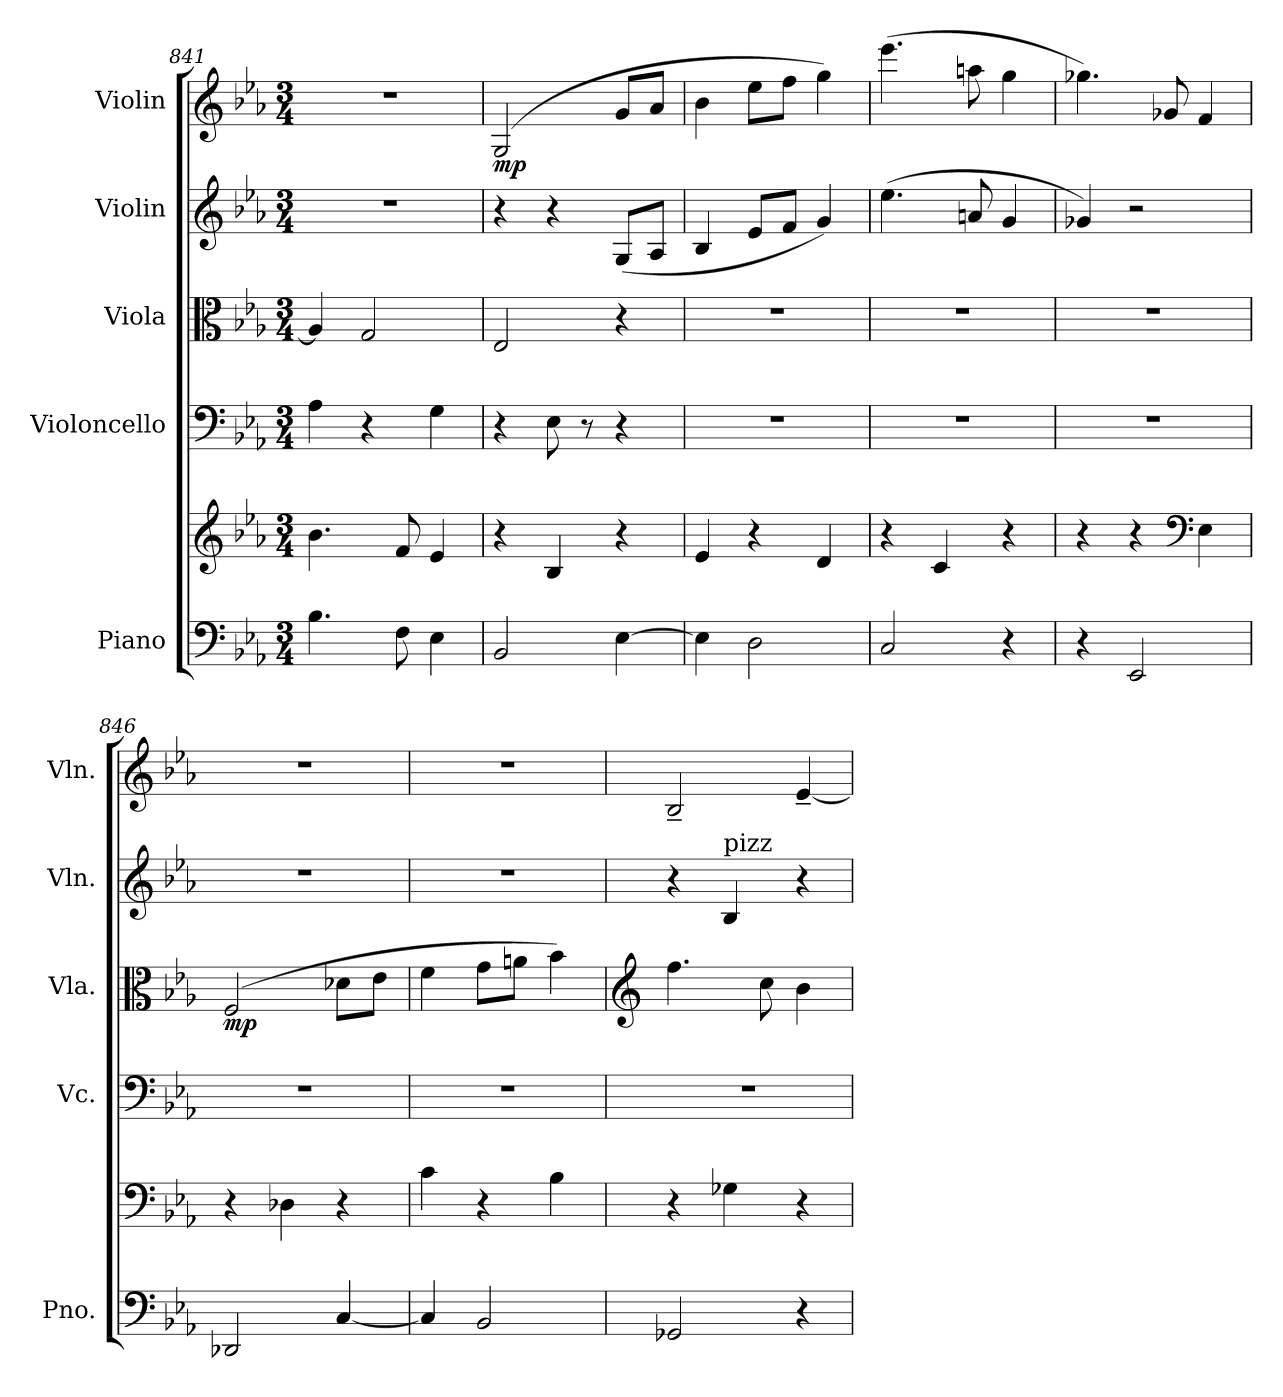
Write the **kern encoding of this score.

**kern	**kern	**kern	**kern	**dynam	**kern	**dynam	**kern	**dynam
*part5	*part5	*part4	*part3	*part3	*part2	*part2	*part1	*part1
*staff6	*staff5	*staff4	*staff3	*staff3	*staff2	*staff2	*staff1	*staff1
*I"Piano	*	*I"Violoncello	*I"Viola	*	*I"Violin	*	*I"Violin	*
*I'Pno.	*	*I'Vc.	*I'Vla.	*	*I'Vln.	*	*I'Vln.	*
*clefF4	*clefG2	*clefF4	*clefC3	*	*clefG2	*	*clefG2	*
*k[b-e-a-]	*k[b-e-a-]	*k[b-e-a-]	*k[b-e-a-]	*	*k[b-e-a-]	*	*k[b-e-a-]	*
*M3/4	*M3/4	*M3/4	*M3/4	*	*M3/4	*	*M3/4	*
=841	=841	=841	=841	=841	=841	=841	=841	=841
4.B-\	4.b-\	4A-\	4A-/]	.	2.r	.	2.r	.
.	.	4r	2G/	.	.	.	.	.
8F\	8f/	.	.	.	.	.	.	.
4E-\	4e-/	4G\	.	.	.	.	.	.
!!LO:PB:g=z
=842	=842	=842	=842	=842	=842	=842	=842	=842
!	!	!	!	!	!	!	!	!LO:DY:b
2BB-/	4r	4r	2E-/	.	4r	.	(2G/	mp
.	4B-/	8E-\	.	.	4r	.	.	.
.	.	8r	.	.	.	.	.	.
!	!	!	!	!	!	!LO:DY:b	!	!
!	!	!	!	!	!	!LO:DY:n=1:b	!	!
[4E-\	4r	4r	4r	.	(8G/L	mp mp	8g/L	.
.	.	.	.	.	8A-/J	.	8a-/J	.
=843	=843	=843	=843	=843	=843	=843	=843	=843
4E-\]	4e-/	2.r	2.r	.	4B-/	.	4b-\	.
2D\	4r	.	.	.	8e-/L	.	8ee-\L	.
.	.	.	.	.	8f/J	.	8ff\J	.
.	4d/	.	.	.	4g/)	.	4gg\)	.
=844	=844	=844	=844	=844	=844	=844	=844	=844
2C/	4r	2.r	2.r	.	(4.ee-\	.	(4.eee-\	.
.	4c/	.	.	.	.	.	.	.
.	.	.	.	.	8an/	.	8aan\	.
4r	4r	.	.	.	4g/	.	4gg\	.
=845	=845	=845	=845	=845	=845	=845	=845	=845
4r	4r	2.r	2.r	.	4g-X/)	.	4.gg-X\)	.
2EE-/	4r	.	.	.	2r	.	.	.
.	.	.	.	.	.	.	8g-X/	.
*	*clefF4	*	*	*	*	*	*	*
.	4E-\	.	.	.	.	.	4f/	.
=846	=846	=846	=846	=846	=846	=846	=846	=846
!	!	!	!	!LO:DY:b	!	!	!	!
2DD-X/	4r	2.r	(2F/	mp	2.r	.	2.r	.
.	4D-X\	.	.	.	.	.	.	.
[4C/	4r	.	8d-X\L	.	.	.	.	.
.	.	.	8e-\J	.	.	.	.	.
=847	=847	=847	=847	=847	=847	=847	=847	=847
4C/]	4c\	2.r	4f\	.	2.r	.	2.r	.
2BB-/	4r	.	8g\L	.	.	.	.	.
.	.	.	8an\J	.	.	.	.	.
.	4B-\	.	4b-\)	.	.	.	.	.
=848	=848	=848	=848	=848	=848	=848	=848	=848
*	*	*	*clefG2	*	*	*	*	*
2GG-X/	4r	2.r	4.ff\	.	4r	.	2B-~/	.
!	!	!	!	!	!LO:TX:a:t=pizz	!	!	!
.	4G-X\	.	.	.	4B-/	.	.	.
.	.	.	8cc\	.	.	.	.	.
4r	4r	.	4b-\	.	4r	.	[4e-~/	.
=	=	=	=	=	=	=	=	=
*-	*-	*-	*-	*-	*-	*-	*-	*-
